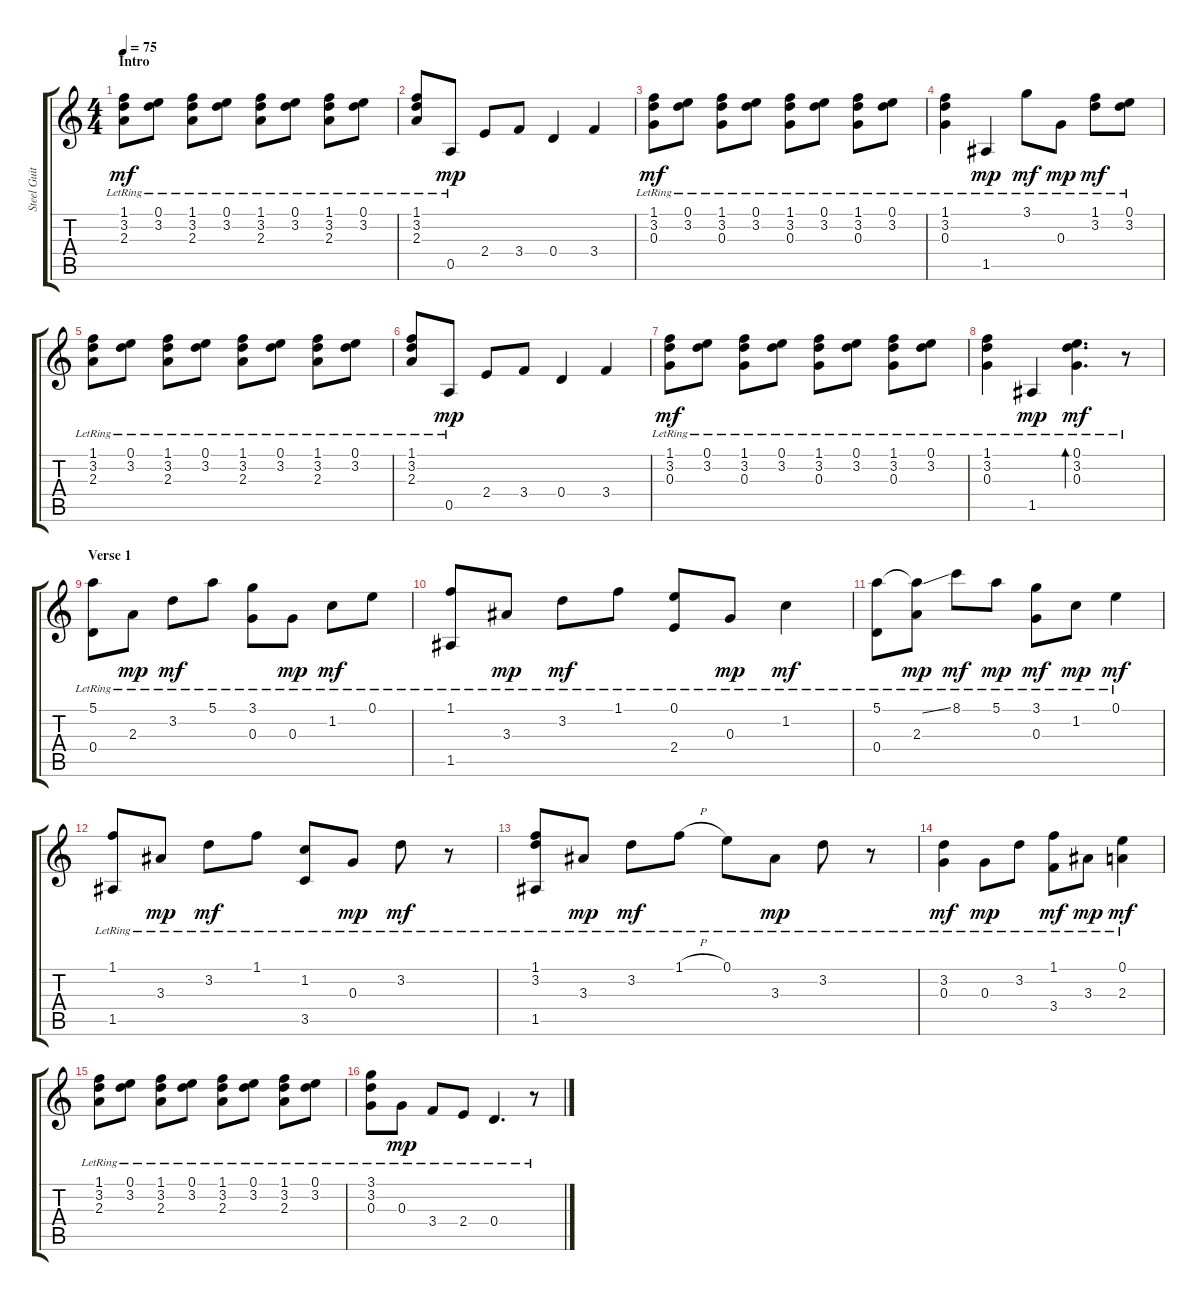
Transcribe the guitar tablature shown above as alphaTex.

\track ("Steel Guitar" "Steel Guit") {instrument acousticguitarsteel}
\staff {score tabs}
\tuning (E4 B3 G3 D3 A2 E2) {hide}
\ts (4 4)
\section ("" "Intro")
\tempo 75
\clef g2
\ks c
(1.1{lr} 3.2{lr} 2.3{lr}).8{dy mf instrument acousticguitarsteel} (0.1{lr} 3.2{lr}).8 (1.1{lr} 3.2{lr} 2.3{lr}).8 (0.1{lr} 3.2{lr}).8 (1.1{lr} 3.2{lr} 2.3{lr}).8 (0.1{lr} 3.2{lr}).8 (1.1{lr} 3.2{lr} 2.3{lr}).8 (0.1{lr} 3.2{lr}).8 |
(1.1{lr} 3.2{lr} 2.3{lr}).8 0.5{lr}.8{dy mp} 2.4.8 3.4.8 0.4.4 3.4.4 |
(1.1{lr} 3.2{lr} 0.3{lr}).8{dy mf} (0.1{lr} 3.2{lr}).8 (1.1{lr} 3.2{lr} 0.3{lr}).8 (0.1{lr} 3.2{lr}).8 (1.1{lr} 3.2{lr} 0.3{lr}).8 (0.1{lr} 3.2{lr}).8 (1.1{lr} 3.2{lr} 0.3{lr}).8 (0.1{lr} 3.2{lr}).8 |
(1.1{lr} 3.2{lr} 0.3{lr}).4 1.5{lr}.4{dy mp} 3.1{lr}.8{dy mf} 0.3{lr}.8{dy mp} (1.1{lr} 3.2{lr}).8{dy mf} (0.1{lr} 3.2{lr}).8 |
(1.1{lr} 3.2{lr} 2.3{lr}).8 (0.1{lr} 3.2{lr}).8 (1.1{lr} 3.2{lr} 2.3{lr}).8 (0.1{lr} 3.2{lr}).8 (1.1{lr} 3.2{lr} 2.3{lr}).8 (0.1{lr} 3.2{lr}).8 (1.1{lr} 3.2{lr} 2.3{lr}).8 (0.1{lr} 3.2{lr}).8 |
(1.1{lr} 3.2{lr} 2.3{lr}).8 0.5{lr}.8{dy mp} 2.4.8 3.4.8 0.4.4 3.4.4 |
(1.1{lr} 3.2{lr} 0.3{lr}).8{dy mf} (0.1{lr} 3.2{lr}).8 (1.1{lr} 3.2{lr} 0.3{lr}).8 (0.1{lr} 3.2{lr}).8 (1.1{lr} 3.2{lr} 0.3{lr}).8 (0.1{lr} 3.2{lr}).8 (1.1{lr} 3.2{lr} 0.3{lr}).8 (0.1{lr} 3.2{lr}).8 |
(1.1{lr} 3.2{lr} 0.3{lr}).4 1.5{lr}.4{dy mp} (0.1{lr} 3.2 0.3).4{d bd 120 dy mf} r.8 |
\section ("" "Verse 1")
(5.1{lr} 0.4{lr}).8 2.3{lr}.8{dy mp} 3.2{lr}.8{dy mf} 5.1{lr}.8 (3.1{lr} 0.3{lr}).8 0.3{lr}.8{dy mp} 1.2{lr}.8{dy mf} 0.1{lr}.8 |
(1.1{lr} 1.5{lr}).8 3.3{lr}.8{dy mp} 3.2{lr}.8{dy mf} 1.1{lr}.8 (0.1{lr} 2.4{lr}).8 0.3{lr}.8{dy mp} 1.2{lr}.4{dy mf} |
(5.1{lr} 0.4{lr}).8 (5.1{ss lr t} 2.3{lr}).8{dy mp} 8.1{lr}.8{dy mf} 5.1{lr}.8{dy mp} (3.1{lr} 0.3{lr}).8{dy mf} 1.2{lr}.8{dy mp} 0.1{lr}.4{dy mf} |
(1.1{lr} 1.5{lr}).8 3.3{lr}.8{dy mp} 3.2{lr}.8{dy mf} 1.1{lr}.8 (1.2{lr} 3.5{lr}).8 0.3{lr}.8{dy mp} 3.2{lr}.8{dy mf} r.8 |
(1.1{lr} 3.2{lr} 1.5{lr}).8 3.3{lr}.8{dy mp} 3.2{lr}.8{dy mf} 1.1{h lr}.8 0.1{lr}.8 3.3{lr}.8{dy mp} 3.2{lr}.8 r.8 |
(3.2{lr} 0.3{lr}).4{dy mf} 0.3{lr}.8{dy mp} 3.2{lr}.8 (1.1{lr} 3.4{lr}).8{dy mf} 3.3{lr}.8{dy mp} (0.1{lr} 2.3{lr}).4{dy mf} |
(1.1{lr} 3.2{lr} 2.3{lr}).8 (0.1{lr} 3.2{lr}).8 (1.1{lr} 3.2{lr} 2.3{lr}).8 (0.1{lr} 3.2{lr}).8 (1.1{lr} 3.2{lr} 2.3{lr}).8 (0.1{lr} 3.2{lr}).8 (1.1{lr} 3.2{lr} 2.3{lr}).8 (0.1{lr} 3.2{lr}).8 |
(3.1{lr} 3.2{lr} 0.3{lr}).8 0.3{lr}.8{dy mp} 3.4{lr}.8 2.4{lr}.8 0.4{lr}.4{d} r.8
